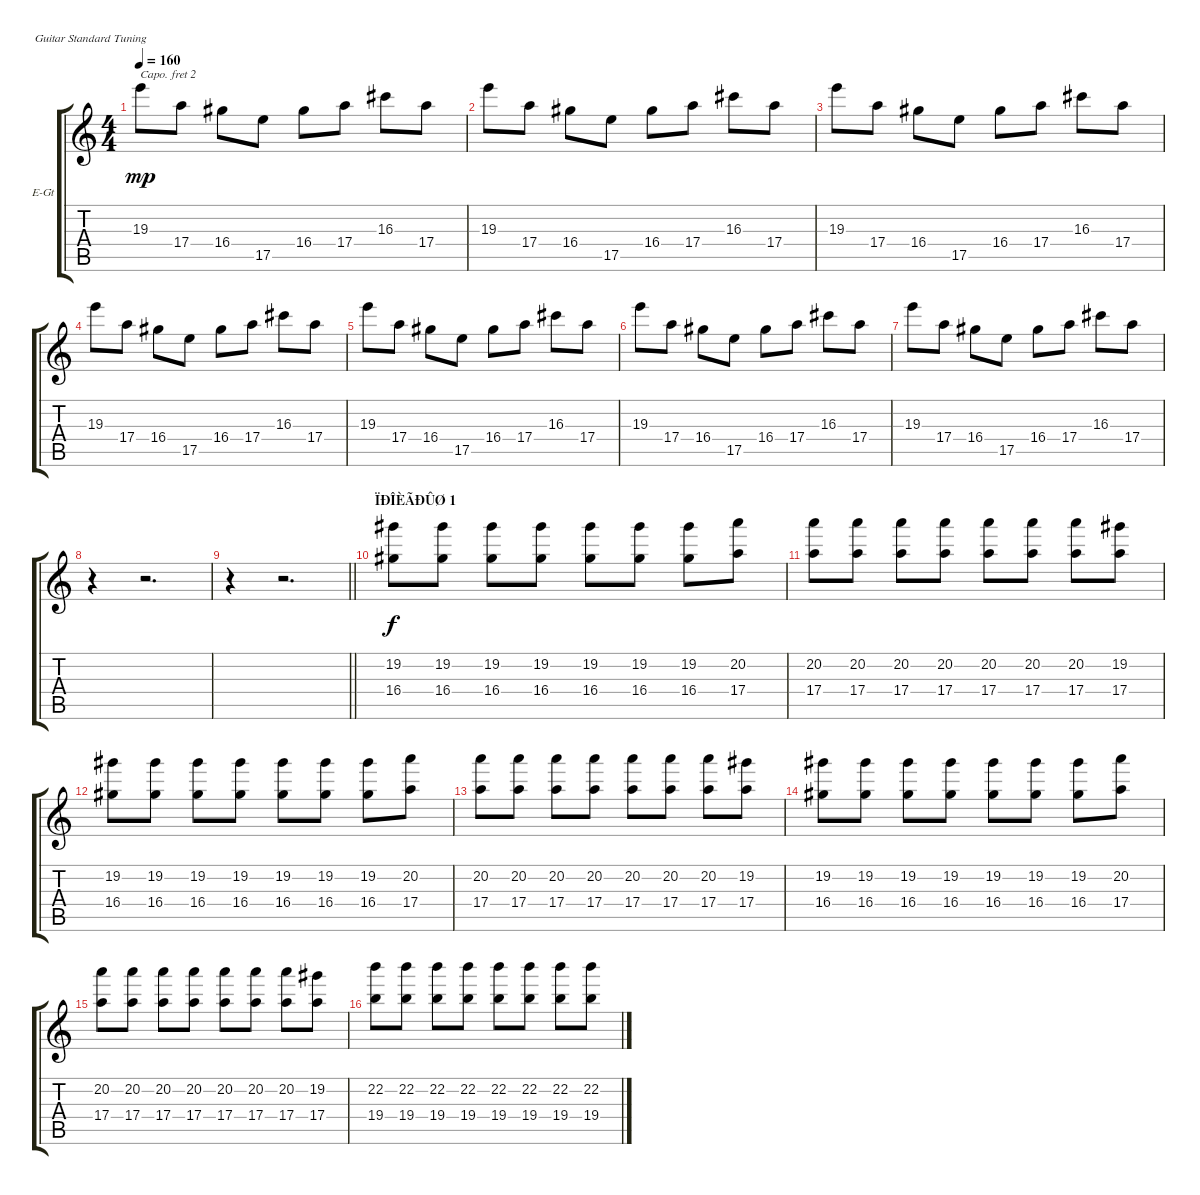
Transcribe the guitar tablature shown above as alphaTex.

\bracketExtendMode groupsimilarinstruments
\firstSystemTrackNameOrientation horizontal
\otherSystemsTrackNameOrientation horizontal
\track ("Electric Guitar 2" "E-Gt") {instrument overdrivenguitar}
\staff {score tabs}
\capo 2
\tuning (E4 B3 G3 D3 A2 E2)
\ts (4 4)
\tempo 160
\clef g2
\ks c
19.3.8{dy mp} 17.4.8 16.4.8 17.5.8 16.4.8 17.4.8 16.3.8 17.4.8 |
19.3.8 17.4.8 16.4.8 17.5.8 16.4.8 17.4.8 16.3.8 17.4.8 |
19.3.8 17.4.8 16.4.8 17.5.8 16.4.8 17.4.8 16.3.8 17.4.8 |
19.3.8 17.4.8 16.4.8 17.5.8 16.4.8 17.4.8 16.3.8 17.4.8 |
19.3.8 17.4.8 16.4.8 17.5.8 16.4.8 17.4.8 16.3.8 17.4.8 |
19.3.8 17.4.8 16.4.8 17.5.8 16.4.8 17.4.8 16.3.8 17.4.8 |
19.3.8 17.4.8 16.4.8 17.5.8 16.4.8 17.4.8 16.3.8 17.4.8 |
r.4 r.2{d} |
\barLineRight lightlight
r.4 r.2{d} |
\section ("" "ÏÐÎÈÃÐÛØ 1")
(19.2 16.4).8{dy f} (19.2 16.4).8 (19.2 16.4).8 (19.2 16.4).8 (19.2 16.4).8 (19.2 16.4).8 (19.2 16.4).8 (20.2 17.4).8 |
(20.2 17.4).8 (20.2 17.4).8 (20.2 17.4).8 (20.2 17.4).8 (20.2 17.4).8 (20.2 17.4).8 (20.2 17.4).8 (19.2 17.4).8 |
(19.2 16.4).8 (19.2 16.4).8 (19.2 16.4).8 (19.2 16.4).8 (19.2 16.4).8 (19.2 16.4).8 (19.2 16.4).8 (20.2 17.4).8 |
(20.2 17.4).8 (20.2 17.4).8 (20.2 17.4).8 (20.2 17.4).8 (20.2 17.4).8 (20.2 17.4).8 (20.2 17.4).8 (19.2 17.4).8 |
(19.2 16.4).8 (19.2 16.4).8 (19.2 16.4).8 (19.2 16.4).8 (19.2 16.4).8 (19.2 16.4).8 (19.2 16.4).8 (20.2 17.4).8 |
(20.2 17.4).8 (20.2 17.4).8 (20.2 17.4).8 (20.2 17.4).8 (20.2 17.4).8 (20.2 17.4).8 (20.2 17.4).8 (19.2 17.4).8 |
(22.2 19.4).8 (22.2 19.4).8 (22.2 19.4).8 (22.2 19.4).8 (22.2 19.4).8 (22.2 19.4).8 (22.2 19.4).8 (22.2 19.4).8
